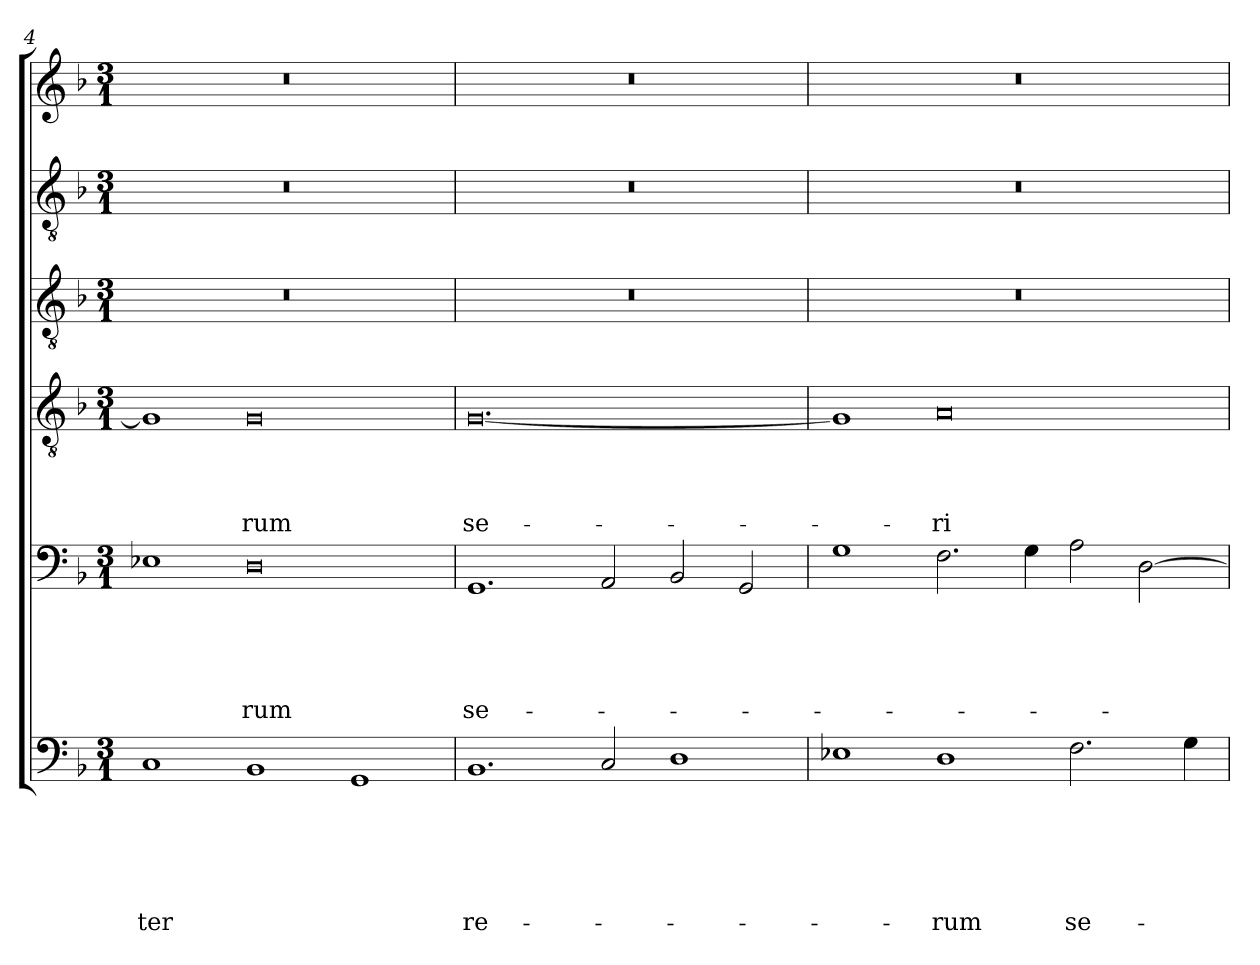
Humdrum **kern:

**kern	**text	**text	**text	**text	**text	**text	**kern	**text	**text	**text	**text	**text	**kern	**text	**text	**text	**text	**kern	**kern	**kern
*part6	*part6	*part6	*part6	*part6	*part6	*part6	*part5	*part5	*part5	*part5	*part5	*part5	*part4	*part4	*part4	*part4	*part4	*part3	*part2	*part1
*staff6	*staff6	*staff6	*staff6	*staff6	*staff6	*staff6	*staff5	*staff5	*staff5	*staff5	*staff5	*staff5	*staff4	*staff4	*staff4	*staff4	*staff4	*staff3	*staff2	*staff1
*clefF4	*	*	*	*	*	*	*clefF4	*	*	*	*	*	*clefGv2	*	*	*	*	*clefGv2	*clefGv2	*clefG2
*k[b-]	*	*	*	*	*	*	*k[b-]	*	*	*	*	*	*k[b-]	*	*	*	*	*k[b-]	*k[b-]	*k[b-]
*F:	*	*	*	*	*	*	*F:	*	*	*	*	*	*F:	*	*	*	*	*F:	*F:	*F:
*M3/1	*	*	*	*	*	*	*M3/1	*	*	*	*	*	*M3/1	*	*	*	*	*M3/1	*M3/1	*M3/1
=4	=4	=4	=4	=4	=4	=4	=4	=4	=4	=4	=4	=4	=4	=4	=4	=4	=4	=4	=4	=4
!	!	!	!	!	!	!LO:LY:b	!	!	!	!	!	!	!	!	!	!	!	!	!	!
1C	.	.	.	.	.	-ter	1E-X	.	.	.	.	.	1G]	.	.	.	.	0.r	0.r	0.r
!	!	!	!	!	!	!	!	!	!	!	!	!LO:LY:b	!	!	!	!	!LO:LY:b	!	!	!
1BB-	.	.	.	.	.	.	0D	.	.	.	.	-rum	0G	.	.	.	-rum	.	.	.
1GG	.	.	.	.	.	.	.	.	.	.	.	.	.	.	.	.	.	.	.	.
=5	=5	=5	=5	=5	=5	=5	=5	=5	=5	=5	=5	=5	=5	=5	=5	=5	=5	=5	=5	=5
!	!	!	!	!	!	!LO:LY:b	!	!	!	!	!	!LO:LY:b	!	!	!	!	!LO:LY:b	!	!	!
1.BB-	.	.	.	.	.	re-	1.GG	.	.	.	.	se-	[0.G	.	.	.	se-	0.r	0.r	0.r
2C/	.	.	.	.	.	.	2AA/	.	.	.	.	.	.	.	.	.	.	.	.	.
1D	.	.	.	.	.	.	2BB-/	.	.	.	.	.	.	.	.	.	.	.	.	.
.	.	.	.	.	.	.	2GG/	.	.	.	.	.	.	.	.	.	.	.	.	.
=6	=6	=6	=6	=6	=6	=6	=6	=6	=6	=6	=6	=6	=6	=6	=6	=6	=6	=6	=6	=6
1E-X	.	.	.	.	.	.	1G	.	.	.	.	.	1G]	.	.	.	.	0.r	0.r	0.r
!	!	!	!	!	!	!LO:LY:b	!	!	!	!	!	!	!	!	!	!	!LO:LY:b	!	!	!
1D	.	.	.	.	.	-rum	2.F\	.	.	.	.	.	0A	.	.	.	-ri-	.	.	.
.	.	.	.	.	.	.	4G\	.	.	.	.	.	.	.	.	.	.	.	.	.
!	!	!	!	!	!	!LO:LY:b	!	!	!	!	!	!	!	!	!	!	!	!	!	!
2.F\	.	.	.	.	.	se-	2A\	.	.	.	.	.	.	.	.	.	.	.	.	.
.	.	.	.	.	.	.	[2D\	.	.	.	.	.	.	.	.	.	.	.	.	.
4G\	.	.	.	.	.	.	.	.	.	.	.	.	.	.	.	.	.	.	.	.
=	=	=	=	=	=	=	=	=	=	=	=	=	=	=	=	=	=	=	=	=
*-	*-	*-	*-	*-	*-	*-	*-	*-	*-	*-	*-	*-	*-	*-	*-	*-	*-	*-	*-	*-
